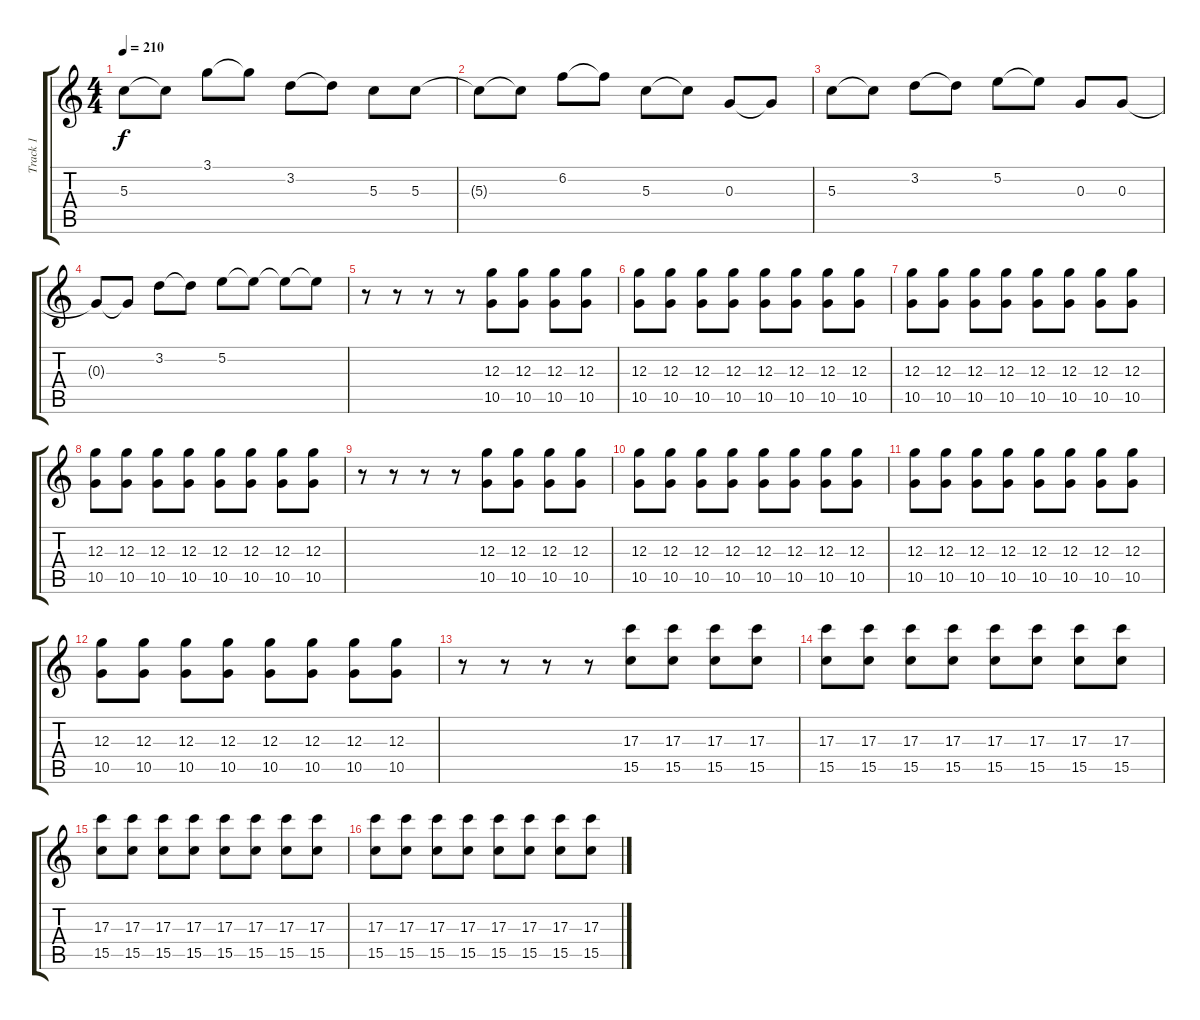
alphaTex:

\track ("Track 1" "Track 1") {instrument distortionguitar}
\staff {score tabs}
\tuning (E4 B3 G3 D3 A2 E2) {hide}
\ts (4 4)
\tempo 210
\clef g2
\ks c
5.3.8{dy f} 5.3{t}.8 3.1.8 3.1{t}.8 3.2.8 3.2{t}.8 5.3.8 5.3.8 |
5.3{t}.8 5.3{t}.8 6.2.8 6.2{t}.8 5.3.8 5.3{t}.8 0.3.8 0.3{t}.8 |
5.3.8 5.3{t}.8 3.2.8 3.2{t}.8 5.2.8 5.2{t}.8 0.3.8 0.3.8 |
0.3{t}.8 0.3{t}.8 3.2.8 3.2{t}.8 5.2.8 5.2{t}.8 5.2{t}.8 5.2{t}.8 |
r.8 r.8 r.8 r.8 (12.3 10.5).8 (12.3 10.5).8 (12.3 10.5).8 (12.3 10.5).8 |
(12.3 10.5).8 (12.3 10.5).8 (12.3 10.5).8 (12.3 10.5).8 (12.3 10.5).8 (12.3 10.5).8 (12.3 10.5).8 (12.3 10.5).8 |
(12.3 10.5).8 (12.3 10.5).8 (12.3 10.5).8 (12.3 10.5).8 (12.3 10.5).8 (12.3 10.5).8 (12.3 10.5).8 (12.3 10.5).8 |
(12.3 10.5).8 (12.3 10.5).8 (12.3 10.5).8 (12.3 10.5).8 (12.3 10.5).8 (12.3 10.5).8 (12.3 10.5).8 (12.3 10.5).8 |
r.8 r.8 r.8 r.8 (12.3 10.5).8 (12.3 10.5).8 (12.3 10.5).8 (12.3 10.5).8 |
(12.3 10.5).8 (12.3 10.5).8 (12.3 10.5).8 (12.3 10.5).8 (12.3 10.5).8 (12.3 10.5).8 (12.3 10.5).8 (12.3 10.5).8 |
(12.3 10.5).8 (12.3 10.5).8 (12.3 10.5).8 (12.3 10.5).8 (12.3 10.5).8 (12.3 10.5).8 (12.3 10.5).8 (12.3 10.5).8 |
(12.3 10.5).8 (12.3 10.5).8 (12.3 10.5).8 (12.3 10.5).8 (12.3 10.5).8 (12.3 10.5).8 (12.3 10.5).8 (12.3 10.5).8 |
r.8 r.8 r.8 r.8 (17.3 15.5).8 (17.3 15.5).8 (17.3 15.5).8 (17.3 15.5).8 |
(17.3 15.5).8 (17.3 15.5).8 (17.3 15.5).8 (17.3 15.5).8 (17.3 15.5).8 (17.3 15.5).8 (17.3 15.5).8 (17.3 15.5).8 |
(17.3 15.5).8 (17.3 15.5).8 (17.3 15.5).8 (17.3 15.5).8 (17.3 15.5).8 (17.3 15.5).8 (17.3 15.5).8 (17.3 15.5).8 |
(17.3 15.5).8 (17.3 15.5).8 (17.3 15.5).8 (17.3 15.5).8 (17.3 15.5).8 (17.3 15.5).8 (17.3 15.5).8 (17.3 15.5).8
